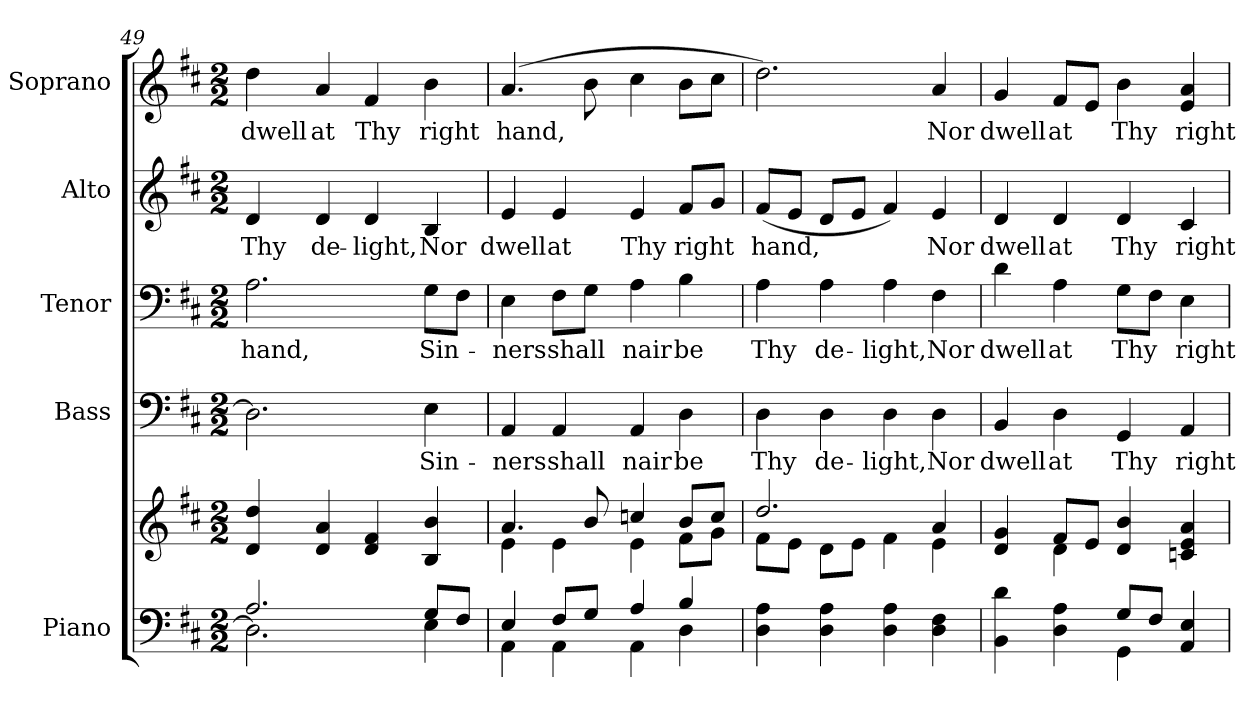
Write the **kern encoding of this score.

**kern	**kern	**kern	**text	**kern	**text	**kern	**text	**kern	**text
*part5	*part5	*part4	*part4	*part3	*part3	*part2	*part2	*part1	*part1
*staff6	*staff5	*staff4	*staff4	*staff3	*staff3	*staff2	*staff2	*staff1	*staff1
*I"Piano	*	*I"Bass	*	*I"Tenor	*	*I"Alto	*	*I"Soprano	*
*I'Pno.	*	*I'B.	*	*I'T.	*	*I'A.	*	*I'S.	*
*clefF4	*clefG2	*clefF4	*	*clefF4	*	*clefG2	*	*clefG2	*
*k[f#c#]	*k[f#c#]	*k[f#c#]	*	*k[f#c#]	*	*k[f#c#]	*	*k[f#c#]	*
*D:	*D:	*D:	*	*D:	*	*D:	*	*D:	*
*M2/2	*M2/2	*M2/2	*	*M2/2	*	*M2/2	*	*M2/2	*
=49	=49	=49	=49	=49	=49	=49	=49	=49	=49
*^	*	*	*	*	*	*	*	*	*
!	!	!	!	!	!	!LO:LY:b:color=#000000	!	!	!	!
!	!	!	!	!	!	!	!	!LO:LY:b:color=#000000	!	!
!	!	!	!	!	!	!	!	!	!	!LO:LY:b:color=#000000
2.Ai/	2.Di\]	4di/ 4ddi	2.Di\]	.	2.Ai\	hand,	4di/	Thy	4ddi\	dwell
!	!	!	!	!	!	!	!	!LO:LY:b:color=#000000	!	!
!	!	!	!	!	!	!	!	!	!	!LO:LY:b:color=#000000
.	.	4di/ 4ai	.	.	.	.	4di/	de-	4ai/	at
!	!	!	!	!	!	!	!	!LO:LY:b:color=#000000	!	!
!	!	!	!	!	!	!	!	!	!	!LO:LY:b:color=#000000
.	.	4di/ 4f#i	.	.	.	.	4di/	-light,	4f#i/	Thy
!	!	!	!	!LO:LY:b:color=#000000	!	!	!	!	!	!
!	!	!	!	!	!	!LO:LY:b:color=#000000	!	!	!	!
!	!	!	!	!	!	!	!	!LO:LY:b:color=#000000	!	!
!	!	!	!	!	!	!	!	!	!	!LO:LY:b:color=#000000
8Gi/L	4Ei\	4Bi/ 4bi	4Ei\	Sin-	8Gi\L	Sin-	4Bi/	Nor	4bi\	right
8F#i/J	.	.	.	.	8F#i\J	.	.	.	.	.
=50	=50	=50	=50	=50	=50	=50	=50	=50	=50	=50
*	*	*^	*	*	*	*	*	*	*	*
!	!	!	!	!	!LO:LY:b:color=#000000	!	!	!	!	!	!
!	!	!	!	!	!	!	!LO:LY:b:color=#000000	!	!	!	!
!	!	!	!	!	!	!	!	!	!LO:LY:b:color=#000000	!	!
!	!	!	!	!	!	!	!	!	!	!	!LO:LY:b:color=#000000
4Ei/	4AAi\	4.ai/	4ei\	4AAi/	-ners	4Ei\	-ners	4ei/	dwell	(4.ai/	hand,
!	!	!	!	!	!LO:LY:b:color=#000000	!	!	!	!	!	!
!	!	!	!	!	!	!	!LO:LY:b:color=#000000	!	!	!	!
!	!	!	!	!	!	!	!	!	!LO:LY:b:color=#000000	!	!
8F#i/L	4AAi\	.	4ei\	4AAi/	shall	8F#i\L	shall	4ei/	at	.	.
8Gi/J	.	8bi/	.	.	.	8Gi\J	.	.	.	8bi\	.
!	!	!	!	!	!LO:LY:b:color=#000000	!	!	!	!	!	!
!	!	!	!	!	!	!	!LO:LY:b:color=#000000	!	!	!	!
!	!	!	!	!	!	!	!	!	!LO:LY:b:color=#000000	!	!
4Ai/	4AAi\	4ccni/	4ei\	4AAi/	nair	4Ai\	nair	4ei/	Thy	4cc#i\	.
!	!	!	!	!	!LO:LY:b:color=#000000	!	!	!	!	!	!
!	!	!	!	!	!	!	!LO:LY:b:color=#000000	!	!	!	!
!	!	!	!	!	!	!	!	!	!LO:LY:b:color=#000000	!	!
4Bi/	4Di\	8bi/L	8f#i\L	4Di\	be	4Bi\	be	8f#i/L	right	8bi\L	.
.	.	8cci/J	8gi\J	.	.	.	.	8gi/J	.	8cc#i\J	.
*v	*v	*	*	*	*	*	*	*	*	*	*
!!LO:PB:g=z
=51	=51	=51	=51	=51	=51	=51	=51	=51	=51	=51
!	!	!	!	!LO:LY:b:color=#000000	!	!	!	!	!	!
!	!	!	!	!	!	!LO:LY:b:color=#000000	!	!	!	!
!	!	!	!	!	!	!	!	!LO:LY:b:color=#000000	!	!
4Di\ 4Ai	2.ddi/	8f#i\L	4Di\	Thy	4Ai\	Thy	(8f#i/L	hand,	2.ddi\)	.
.	.	8ei\J	.	.	.	.	8ei/J	.	.	.
!	!	!	!	!LO:LY:b:color=#000000	!	!	!	!	!	!
!	!	!	!	!	!	!LO:LY:b:color=#000000	!	!	!	!
4Di\ 4Ai	.	8di\L	4Di\	de-	4Ai\	de-	8di/L	.	.	.
.	.	8ei\J	.	.	.	.	8ei/J	.	.	.
!	!	!	!	!LO:LY:b:color=#000000	!	!	!	!	!	!
!	!	!	!	!	!	!LO:LY:b:color=#000000	!	!	!	!
4Di\ 4Ai	.	4f#i\	4Di\	-light,	4Ai\	-light,	4f#i/)	.	.	.
!	!	!	!	!LO:LY:b:color=#000000	!	!	!	!	!	!
!	!	!	!	!	!	!LO:LY:b:color=#000000	!	!	!	!
!	!	!	!	!	!	!	!	!LO:LY:b:color=#000000	!	!
!	!	!	!	!	!	!	!	!	!	!LO:LY:b:color=#000000
4Di\ 4F#i	4ai/	4ei\	4Di\	Nor	4F#i\	Nor	4ei/	Nor	4ai/	Nor
=52	=52	=52	=52	=52	=52	=52	=52	=52	=52	=52
*^	*	*	*	*	*	*	*	*	*	*
!	!	!	!	!	!LO:LY:b:color=#000000	!	!	!	!	!	!
!	!	!	!	!	!	!	!LO:LY:b:color=#000000	!	!	!	!
!	!	!	!	!	!	!	!	!	!LO:LY:b:color=#000000	!	!
!	!	!	!	!	!	!	!	!	!	!	!LO:LY:b:color=#000000
4BBi\ 4di	2ryy	4di/ 4gi	4ryy	4BBi/	dwell	4di\	dwell	4di/	dwell	4gi/	dwell
!	!	!	!	!	!LO:LY:b:color=#000000	!	!	!	!	!	!
!	!	!	!	!	!	!	!LO:LY:b:color=#000000	!	!	!	!
!	!	!	!	!	!	!	!	!	!LO:LY:b:color=#000000	!	!
!	!	!	!	!	!	!	!	!	!	!	!LO:LY:b:color=#000000
4Di\ 4Ai	.	8f#i/L	4di\	4Di\	at	4Ai\	at	4di/	at	8f#i/L	at
.	.	8ei/J	.	.	.	.	.	.	.	8ei/J	.
!	!	!	!	!	!LO:LY:b:color=#000000	!	!	!	!	!	!
!	!	!	!	!	!	!	!LO:LY:b:color=#000000	!	!	!	!
!	!	!	!	!	!	!	!	!	!LO:LY:b:color=#000000	!	!
!	!	!	!	!	!	!	!	!	!	!	!LO:LY:b:color=#000000
8Gi/L	4GGi\	4di/ 4bi	2ryy	4GGi/	Thy	8Gi\L	Thy	4di/	Thy	4bi\	Thy
8F#i/J	.	.	.	.	.	8F#i\J	.	.	.	.	.
!	!	!	!	!	!LO:LY:b:color=#000000	!	!	!	!	!	!
!	!	!	!	!	!	!	!LO:LY:b:color=#000000	!	!	!	!
!	!	!	!	!	!	!	!	!	!LO:LY:b:color=#000000	!	!
!	!	!	!	!	!	!	!	!	!	!	!LO:LY:b:color=#000000
4AAi/ 4Ei	4ryy	4cni/ 4ei 4ai	.	4AAi/	right	4Ei\	right	4c#i/	right	4ei/ 4ai	right
*v	*v	*	*	*	*	*	*	*	*	*	*
*	*v	*v	*	*	*	*	*	*	*	*
=	=	=	=	=	=	=	=	=	=
*-	*-	*-	*-	*-	*-	*-	*-	*-	*-
